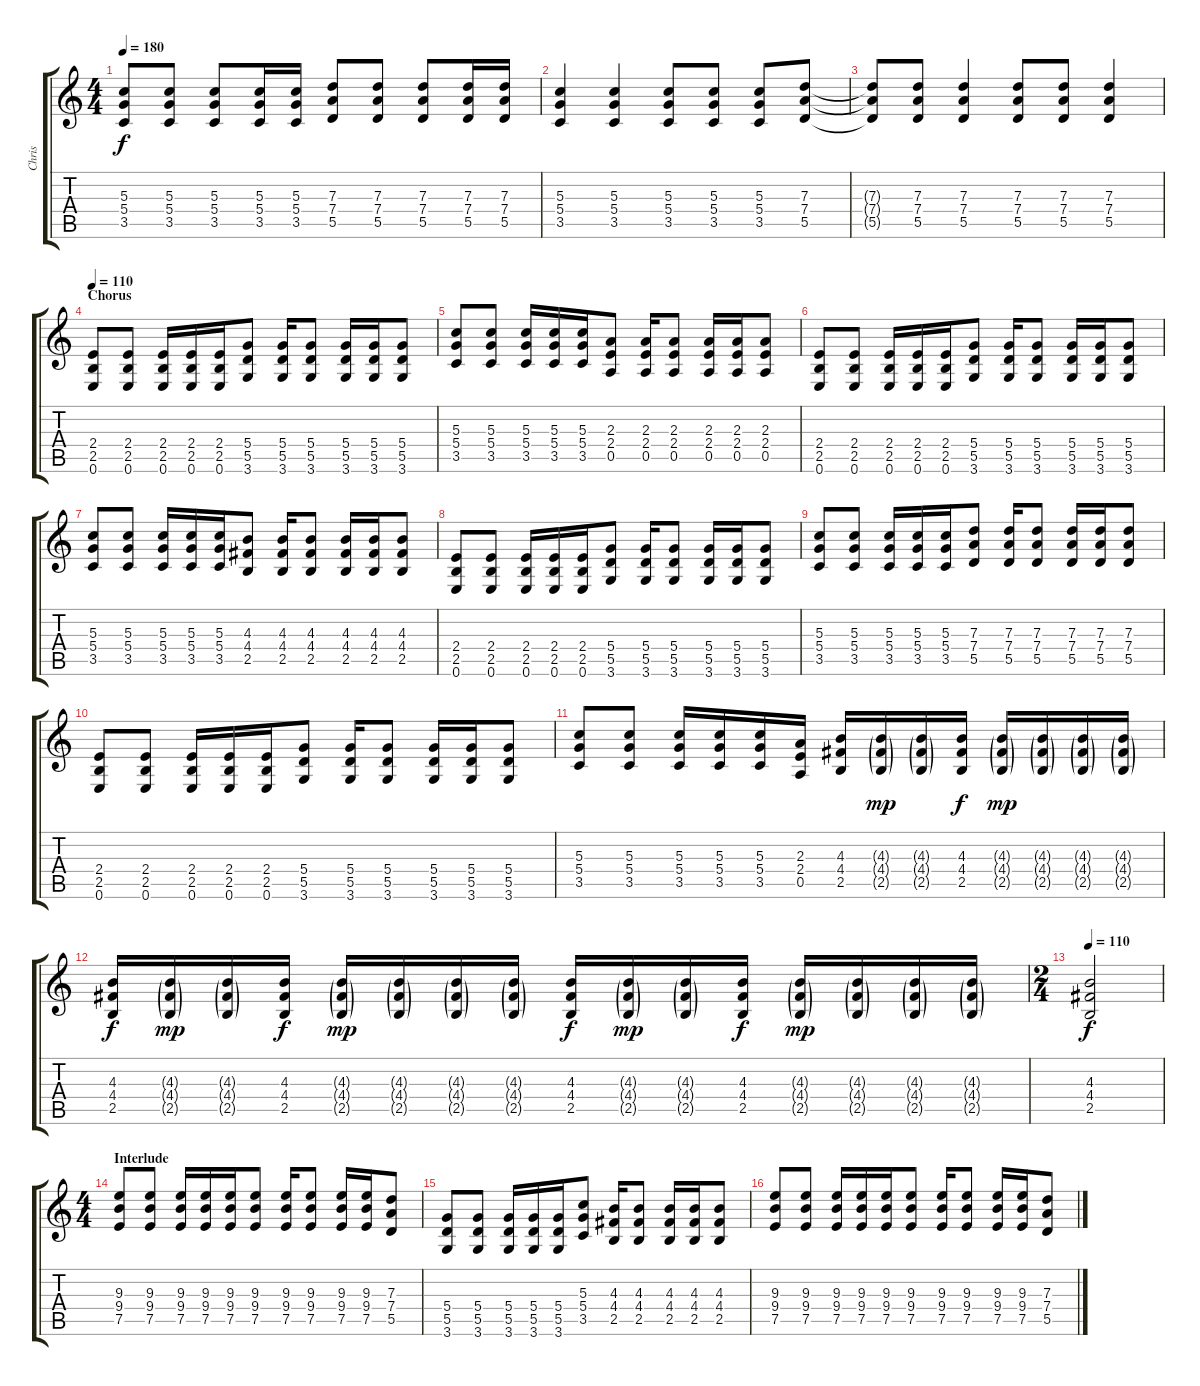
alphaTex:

\track ("Chris" "Chris") {instrument distortionguitar}
\staff {score tabs}
\tuning (E4 B3 G3 D3 A2 E2) {hide}
\ts (4 4)
\tempo 180
\clef g2
\ks c
(5.3 5.4 3.5).8{dy f} (5.3 5.4 3.5).8 (5.3 5.4 3.5).8 (5.3 5.4 3.5).16 (5.3 5.4 3.5).16 (7.3 7.4 5.5).8 (7.3 7.4 5.5).8 (7.3 7.4 5.5).8 (7.3 7.4 5.5).16 (7.3 7.4 5.5).16 |
(5.3 5.4 3.5).4 (5.3 5.4 3.5).4 (5.3 5.4 3.5).8 (5.3 5.4 3.5).8 (5.3 5.4 3.5).8 (7.3 7.4 5.5).8 |
(7.3{t} 7.4{t} 5.5{t}).8 (7.3 7.4 5.5).8 (7.3 7.4 5.5).4 (7.3 7.4 5.5).8 (7.3 7.4 5.5).8 (7.3 7.4 5.5).4 |
\section ("" "Chorus")
\tempo 101
\tempo 110
(2.4 2.5 0.6).8 (2.4 2.5 0.6).8 (2.4 2.5 0.6).16 (2.4 2.5 0.6).16 (2.4 2.5 0.6).16 (5.4 5.5 3.6).8 (5.4 5.5 3.6).16 (5.4 5.5 3.6).8 (5.4 5.5 3.6).16 (5.4 5.5 3.6).16 (5.4 5.5 3.6).8 |
(5.3 5.4 3.5).8 (5.3 5.4 3.5).8 (5.3 5.4 3.5).16 (5.3 5.4 3.5).16 (5.3 5.4 3.5).16 (2.3 2.4 0.5).8 (2.3 2.4 0.5).16 (2.3 2.4 0.5).8 (2.3 2.4 0.5).16 (2.3 2.4 0.5).16 (2.3 2.4 0.5).8 |
(2.4 2.5 0.6).8 (2.4 2.5 0.6).8 (2.4 2.5 0.6).16 (2.4 2.5 0.6).16 (2.4 2.5 0.6).16 (5.4 5.5 3.6).8 (5.4 5.5 3.6).16 (5.4 5.5 3.6).8 (5.4 5.5 3.6).16 (5.4 5.5 3.6).16 (5.4 5.5 3.6).8 |
(5.3 5.4 3.5).8 (5.3 5.4 3.5).8 (5.3 5.4 3.5).16 (5.3 5.4 3.5).16 (5.3 5.4 3.5).16 (4.3 4.4 2.5).8 (4.3 4.4 2.5).16 (4.3 4.4 2.5).8 (4.3 4.4 2.5).16 (4.3 4.4 2.5).16 (4.3 4.4 2.5).8 |
(2.4 2.5 0.6).8 (2.4 2.5 0.6).8 (2.4 2.5 0.6).16 (2.4 2.5 0.6).16 (2.4 2.5 0.6).16 (5.4 5.5 3.6).8 (5.4 5.5 3.6).16 (5.4 5.5 3.6).8 (5.4 5.5 3.6).16 (5.4 5.5 3.6).16 (5.4 5.5 3.6).8 |
(5.3 5.4 3.5).8 (5.3 5.4 3.5).8 (5.3 5.4 3.5).16 (5.3 5.4 3.5).16 (5.3 5.4 3.5).16 (7.3 7.4 5.5).8 (7.3 7.4 5.5).16 (7.3 7.4 5.5).8 (7.3 7.4 5.5).16 (7.3 7.4 5.5).16 (7.3 7.4 5.5).8 |
(2.4 2.5 0.6).8 (2.4 2.5 0.6).8 (2.4 2.5 0.6).16 (2.4 2.5 0.6).16 (2.4 2.5 0.6).16 (5.4 5.5 3.6).8 (5.4 5.5 3.6).16 (5.4 5.5 3.6).8 (5.4 5.5 3.6).16 (5.4 5.5 3.6).16 (5.4 5.5 3.6).8 |
(5.3 5.4 3.5).8 (5.3 5.4 3.5).8 (5.3 5.4 3.5).16 (5.3 5.4 3.5).16 (5.3 5.4 3.5).16 (2.3 2.4 0.5).16 (4.3 4.4 2.5).16 (4.3{g} 4.4{g} 2.5{g}).16{dy mp} (4.3{g} 4.4{g} 2.5{g}).16 (4.3 4.4 2.5).16{dy f} (4.3{g} 4.4{g} 2.5{g}).16{dy mp} (4.3{g} 4.4{g} 2.5{g}).16 (4.3{g} 4.4{g} 2.5{g}).16 (4.3{g} 4.4{g} 2.5{g}).16 |
(4.3 4.4 2.5).16{dy f} (4.3{g} 4.4{g} 2.5{g}).16{dy mp} (4.3{g} 4.4{g} 2.5{g}).16 (4.3 4.4 2.5).16{dy f} (4.3{g} 4.4{g} 2.5{g}).16{dy mp} (4.3{g} 4.4{g} 2.5{g}).16 (4.3{g} 4.4{g} 2.5{g}).16 (4.3{g} 4.4{g} 2.5{g}).16 (4.3 4.4 2.5).16{dy f} (4.3{g} 4.4{g} 2.5{g}).16{dy mp} (4.3{g} 4.4{g} 2.5{g}).16 (4.3 4.4 2.5).16{dy f} (4.3{g} 4.4{g} 2.5{g}).16{dy mp} (4.3{g} 4.4{g} 2.5{g}).16 (4.3{g} 4.4{g} 2.5{g}).16 (4.3{g} 4.4{g} 2.5{g}).16 |
\ts (2 4)
\tempo 110
(4.3 4.4 2.5).2{dy f} |
\ts (4 4)
\section ("" "Interlude")
(9.3 9.4 7.5).8 (9.3 9.4 7.5).8 (9.3 9.4 7.5).16 (9.3 9.4 7.5).16 (9.3 9.4 7.5).16 (9.3 9.4 7.5).8 (9.3 9.4 7.5).16 (9.3 9.4 7.5).8 (9.3 9.4 7.5).16 (9.3 9.4 7.5).16 (7.3 7.4 5.5).8 |
(5.4 5.5 3.6).8 (5.4 5.5 3.6).8 (5.4 5.5 3.6).16 (5.4 5.5 3.6).16 (5.4 5.5 3.6).16 (5.3 5.4 3.5).8 (4.3 4.4 2.5).16 (4.3 4.4 2.5).8 (4.3 4.4 2.5).16 (4.3 4.4 2.5).16 (4.3 4.4 2.5).8 |
(9.3 9.4 7.5).8 (9.3 9.4 7.5).8 (9.3 9.4 7.5).16 (9.3 9.4 7.5).16 (9.3 9.4 7.5).16 (9.3 9.4 7.5).8 (9.3 9.4 7.5).16 (9.3 9.4 7.5).8 (9.3 9.4 7.5).16 (9.3 9.4 7.5).16 (7.3 7.4 5.5).8
